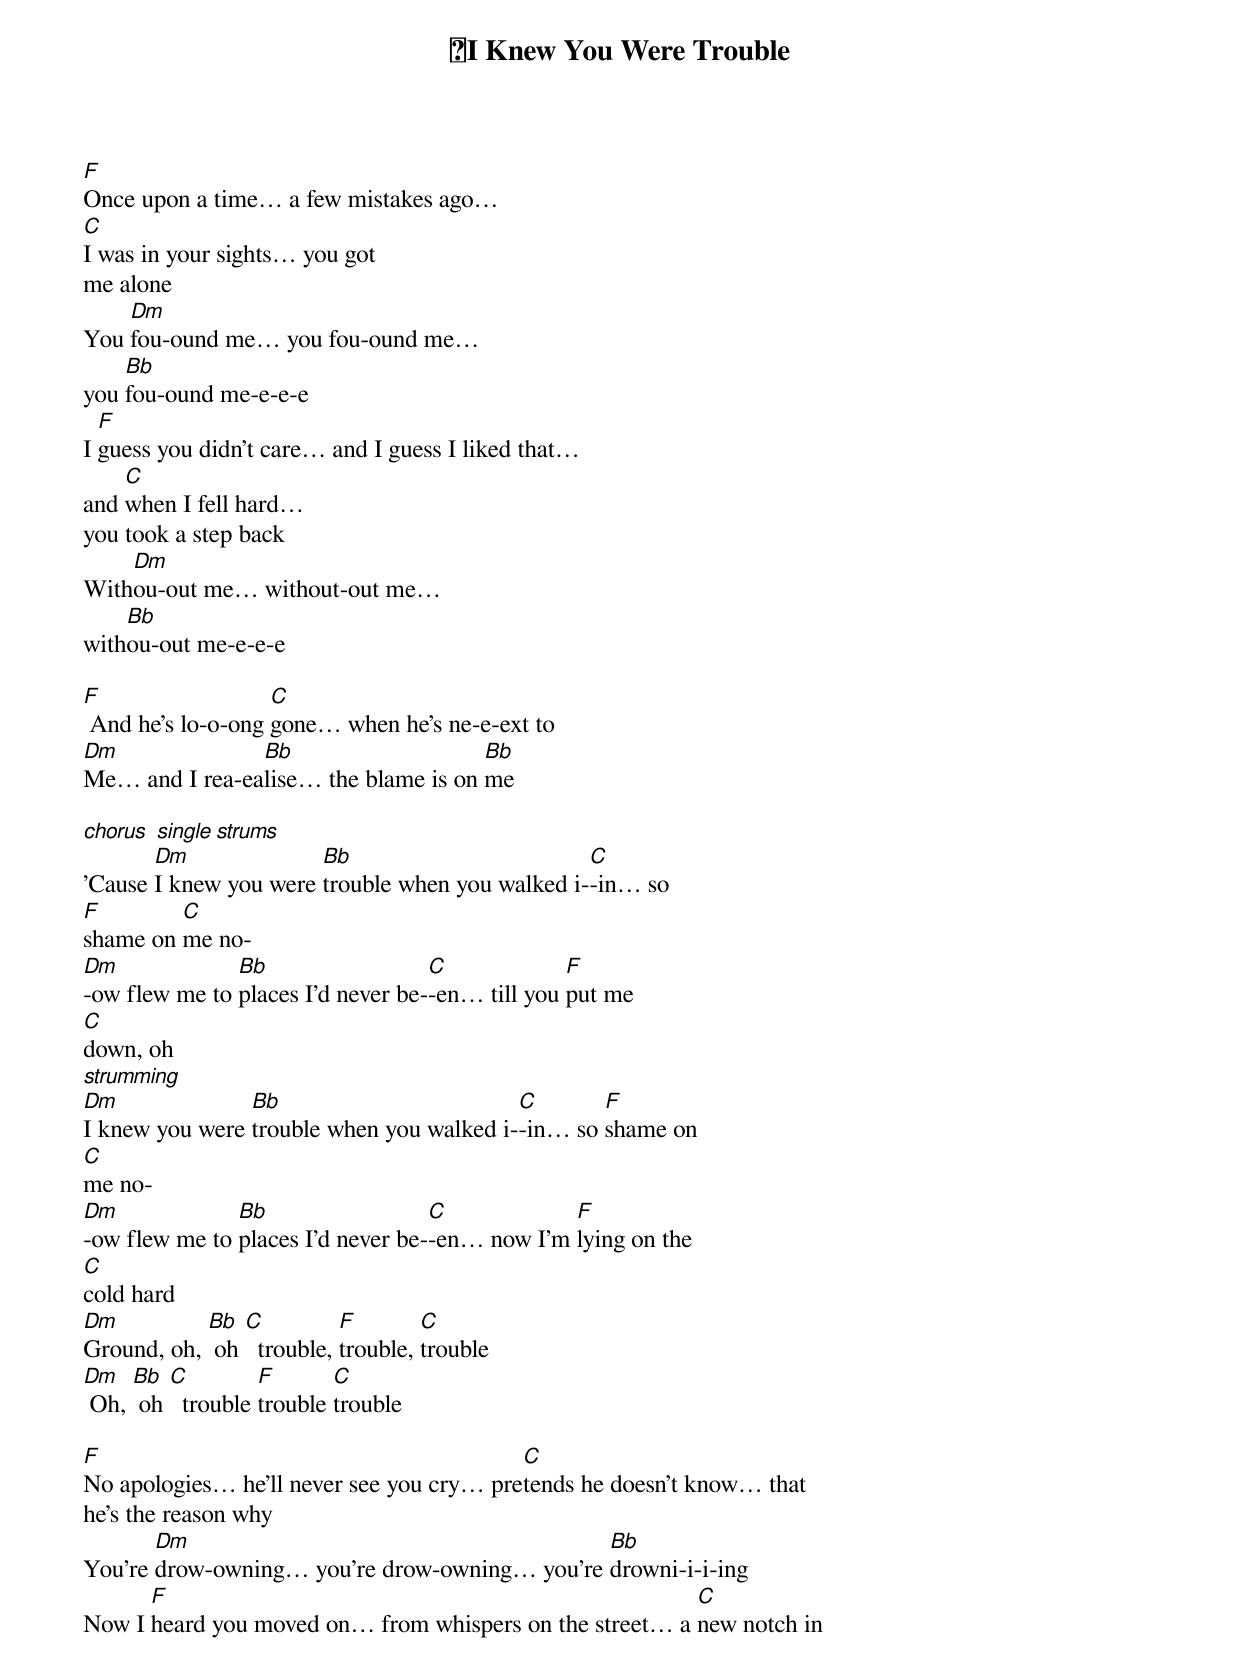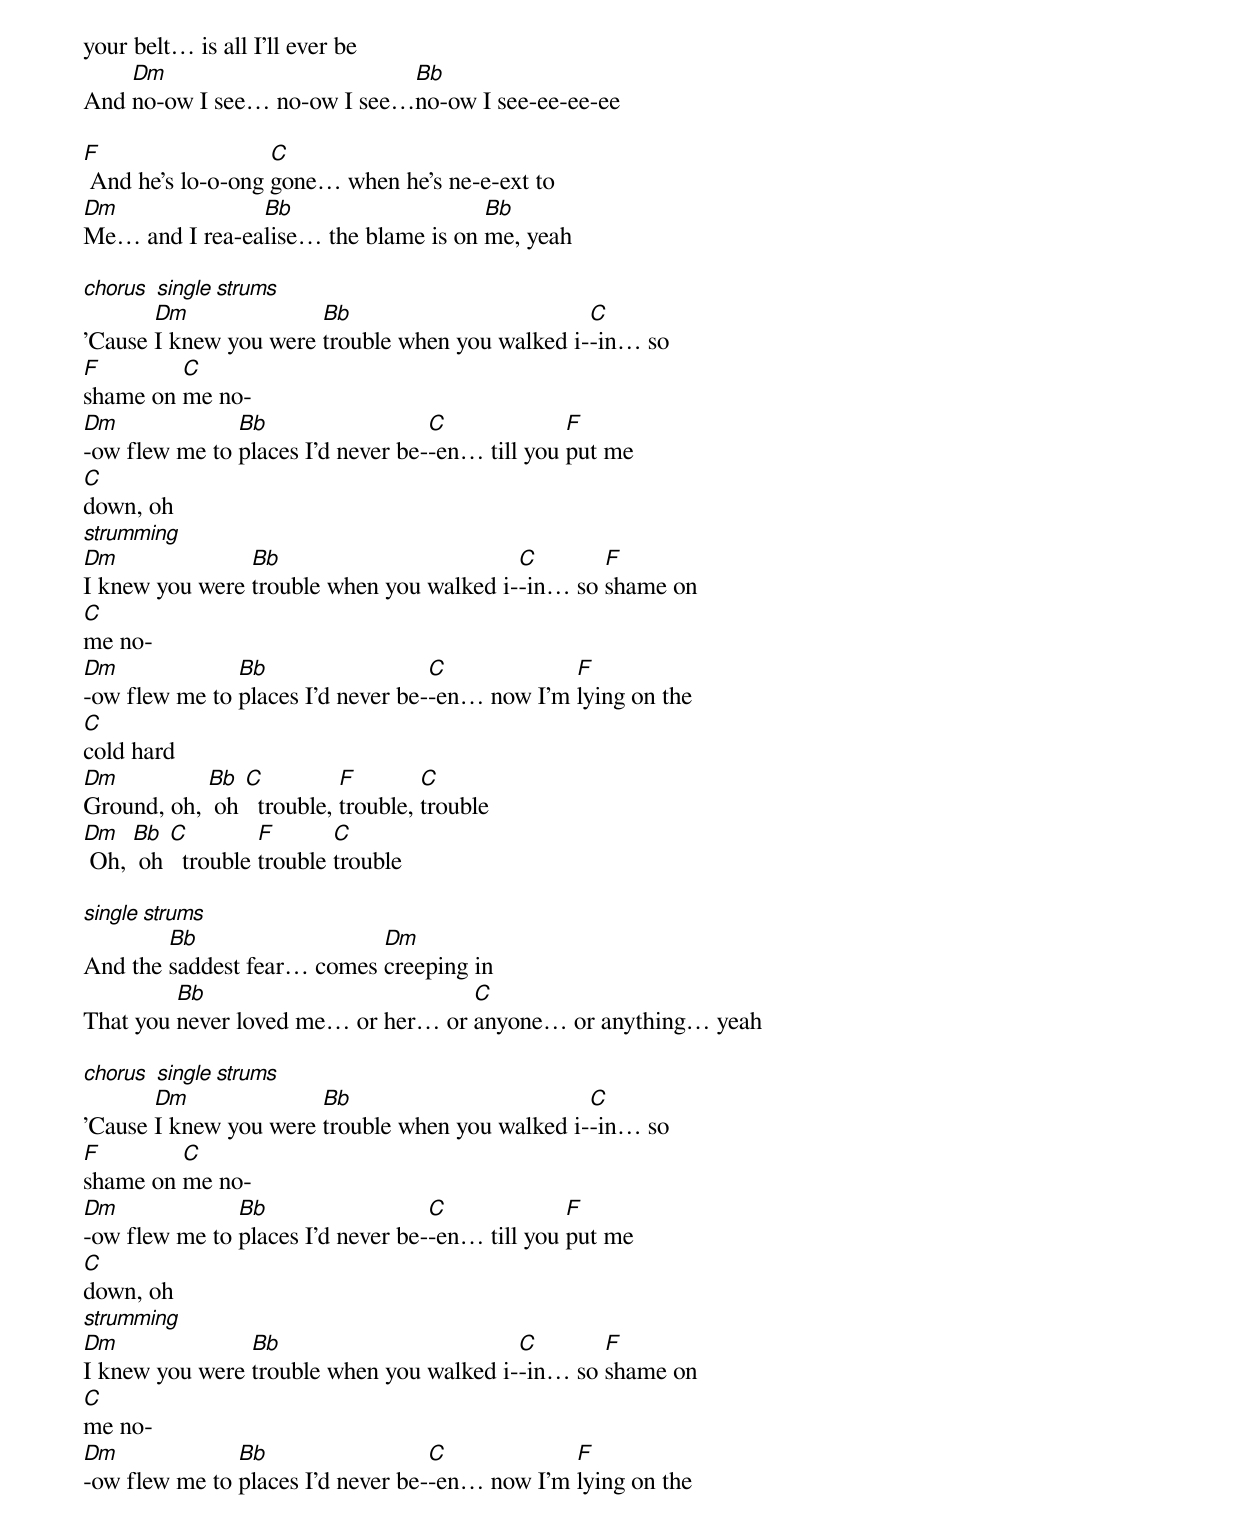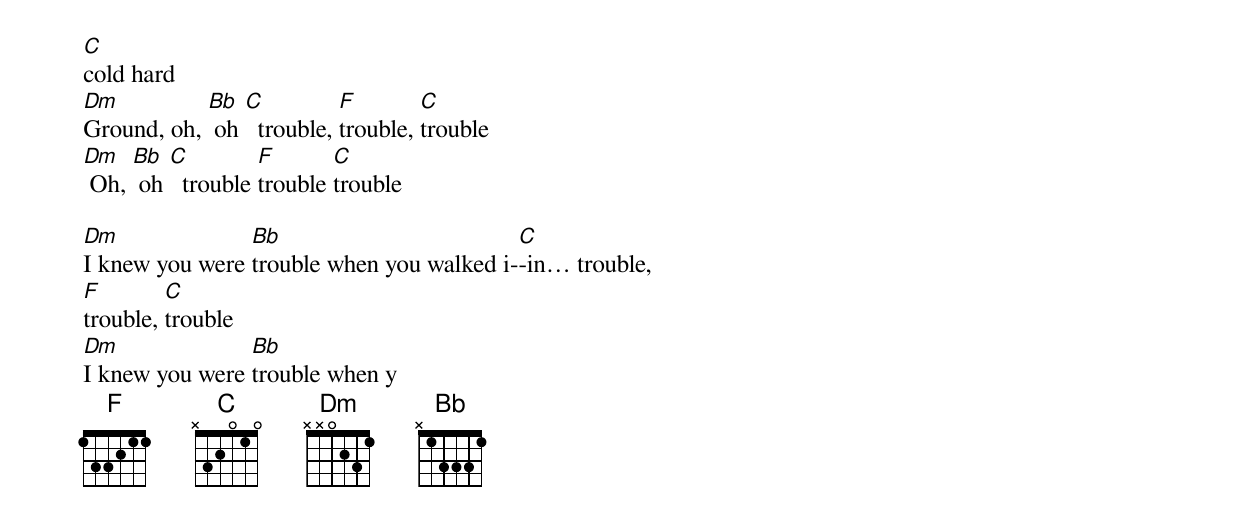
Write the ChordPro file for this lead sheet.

{t:🔥I Knew You Were Trouble}
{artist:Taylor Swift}
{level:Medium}
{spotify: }
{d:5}


[F]Once upon a time… a few mistakes ago…
[C]I was in your sights… you got
me alone
You [Dm]fou-ound me… you fou-ound me…
you [Bb]fou-ound me-e-e-e
I [F]guess you didn't care… and I guess I liked that…
and [C]when I fell hard…
you took a step back
With[Dm]ou-out me… without-out me…
with[Bb]ou-out me-e-e-e

[F] And he's lo-o-ong [C]gone… when he's ne-e-ext to
[Dm]Me… and I rea-ea[Bb]lise… the blame is on [Bb]me

[chorus] [single strums]
'Cause [Dm]I knew you were [Bb]trouble when you walked i-[C]-in… so
[F]shame on [C]me no-
[Dm]-ow flew me to [Bb]places I'd never be-[C]-en… till you [F]put me
[C]down, oh
[strumming]
[Dm]I knew you were [Bb]trouble when you walked i-[C]-in… so [F]shame on
[C]me no-
[Dm]-ow flew me to [Bb]places I'd never be-[C]-en… now I'm [F]lying on the
[C]cold hard
[Dm]Ground, oh, [Bb] oh [C]  trouble, [F]trouble, [C]trouble
[Dm] Oh, [Bb] oh [C]  trouble [F]trouble [C]trouble

[F]No apologies… he'll never see you cry… pre[C]tends he doesn't know… that
he's the reason why
You're [Dm]drow-owning… you're drow-owning… you're [Bb]drowni-i-i-ing
Now I [F]heard you moved on… from whispers on the street… a [C]new notch in
your belt… is all I'll ever be
And [Dm]no-ow I see… no-ow I see…[Bb]no-ow I see-ee-ee-ee

[F] And he's lo-o-ong [C]gone… when he's ne-e-ext to
[Dm]Me… and I rea-ea[Bb]lise… the blame is on [Bb]me, yeah

[chorus] [single strums]
'Cause [Dm]I knew you were [Bb]trouble when you walked i-[C]-in… so
[F]shame on [C]me no-
[Dm]-ow flew me to [Bb]places I'd never be-[C]-en… till you [F]put me
[C]down, oh
[strumming]
[Dm]I knew you were [Bb]trouble when you walked i-[C]-in… so [F]shame on
[C]me no-
[Dm]-ow flew me to [Bb]places I'd never be-[C]-en… now I'm [F]lying on the
[C]cold hard
[Dm]Ground, oh, [Bb] oh [C]  trouble, [F]trouble, [C]trouble
[Dm] Oh, [Bb] oh [C]  trouble [F]trouble [C]trouble

[single strums]
And the [Bb]saddest fear… comes [Dm]creeping in
That you [Bb]never loved me… or her… or [C]anyone… or anything… yeah

[chorus] [single strums]
'Cause [Dm]I knew you were [Bb]trouble when you walked i-[C]-in… so
[F]shame on [C]me no-
[Dm]-ow flew me to [Bb]places I'd never be-[C]-en… till you [F]put me
[C]down, oh
[strumming]
[Dm]I knew you were [Bb]trouble when you walked i-[C]-in… so [F]shame on
[C]me no-
[Dm]-ow flew me to [Bb]places I'd never be-[C]-en… now I'm [F]lying on the
[C]cold hard
[Dm]Ground, oh, [Bb] oh [C]  trouble, [F]trouble, [C]trouble
[Dm] Oh, [Bb] oh [C]  trouble [F]trouble [C]trouble

[Dm]I knew you were [Bb]trouble when you walked i-[C]-in… trouble,
[F]trouble, [C]trouble
[Dm]I knew you were [Bb]trouble when y
